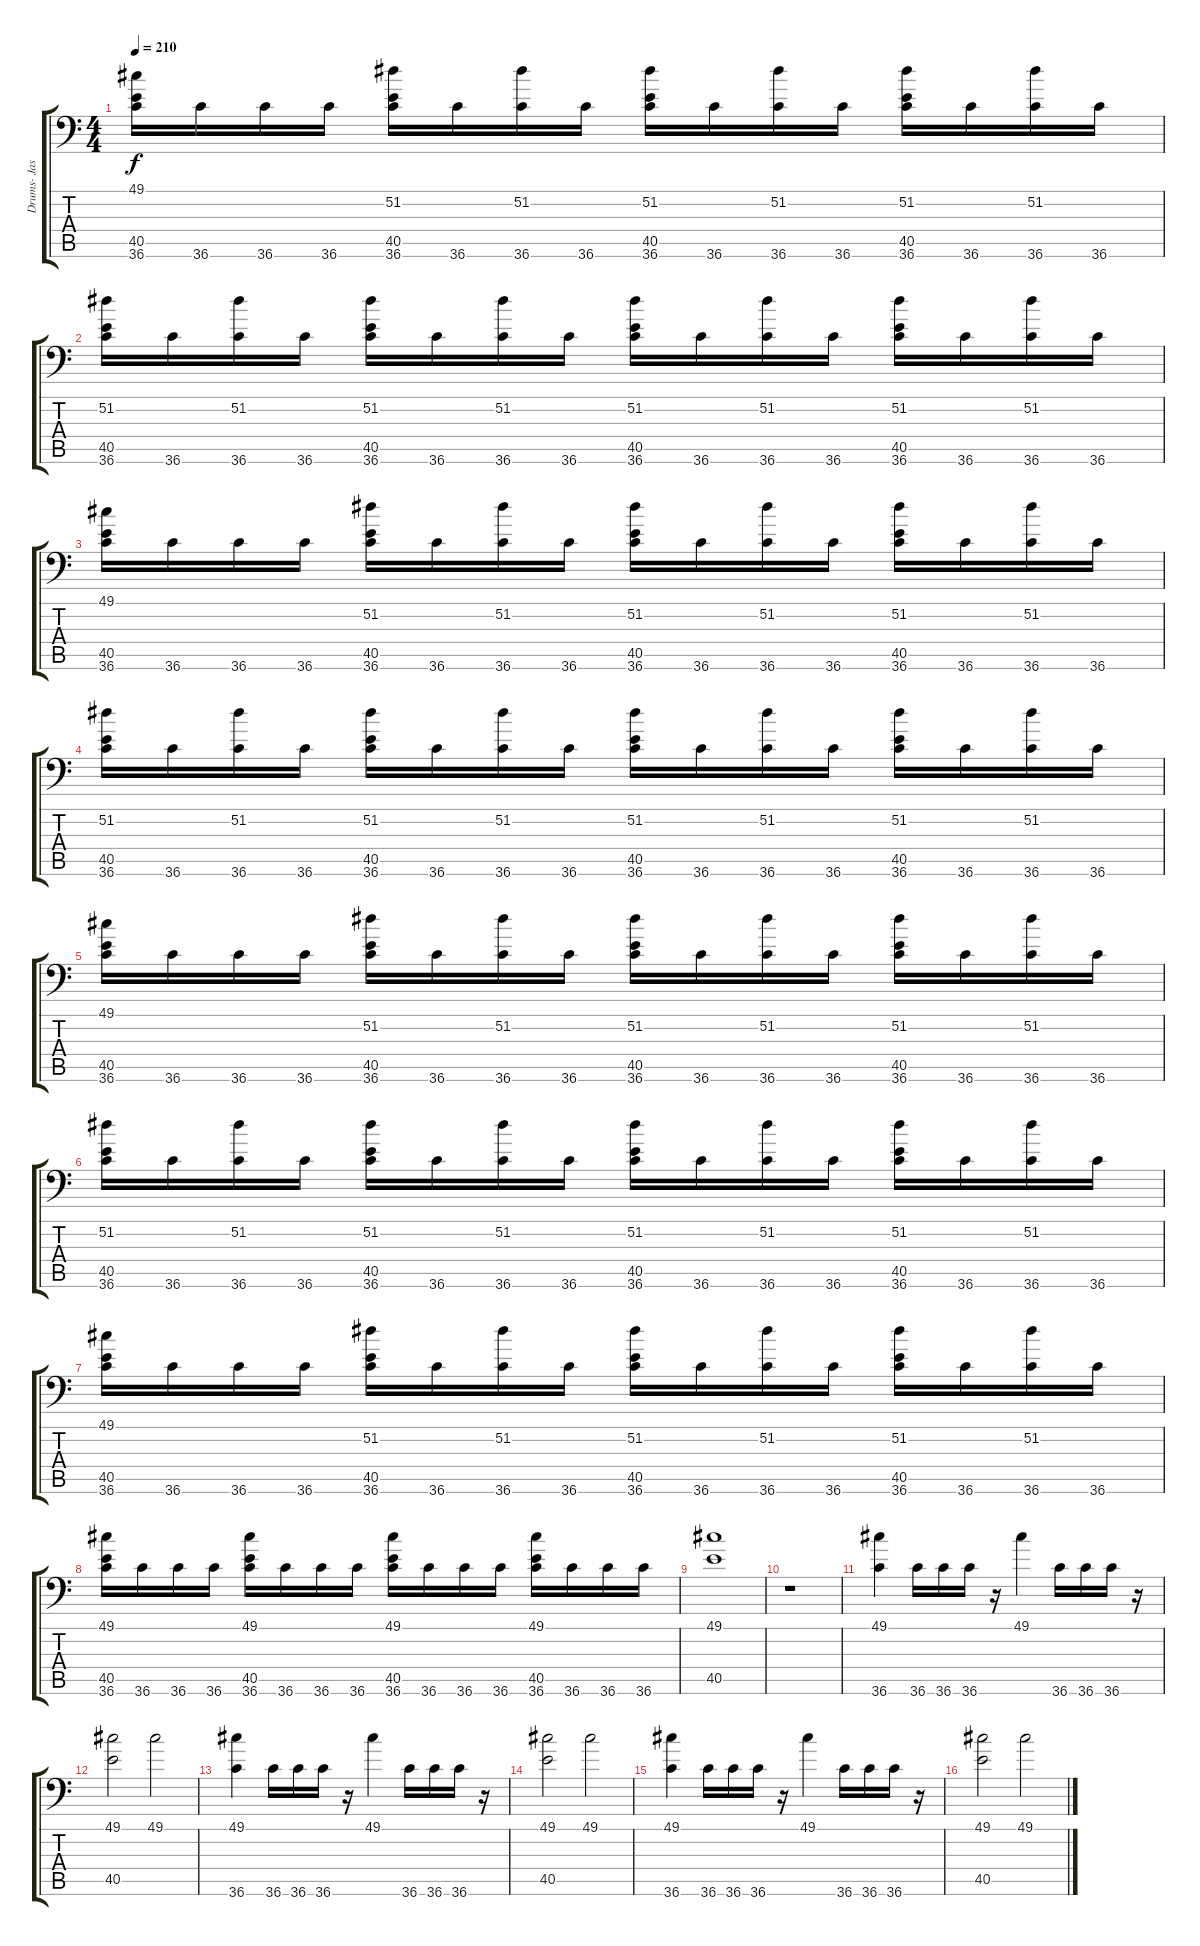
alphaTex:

\track ("Drums- Jason Costa" "Drums- Jas") {instrument acousticgrandpiano}
\staff {score tabs}
\tuning (C-1 C-1 C-1 C-1 C-1 C-1) {hide}
\ts (4 4)
\tempo 210
\clef f4
\ks c
(49.1 40.5 36.6).16{dy f} 36.6.16 36.6.16 36.6.16 (51.2 40.5 36.6).16 36.6.16 (51.2 36.6).16 36.6.16 (51.2 40.5 36.6).16 36.6.16 (51.2 36.6).16 36.6.16 (51.2 40.5 36.6).16 36.6.16 (51.2 36.6).16 36.6.16 |
(51.2 40.5 36.6).16 36.6.16 (51.2 36.6).16 36.6.16 (51.2 40.5 36.6).16 36.6.16 (51.2 36.6).16 36.6.16 (51.2 40.5 36.6).16 36.6.16 (51.2 36.6).16 36.6.16 (51.2 40.5 36.6).16 36.6.16 (51.2 36.6).16 36.6.16 |
(49.1 40.5 36.6).16 36.6.16 36.6.16 36.6.16 (51.2 40.5 36.6).16 36.6.16 (51.2 36.6).16 36.6.16 (51.2 40.5 36.6).16 36.6.16 (51.2 36.6).16 36.6.16 (51.2 40.5 36.6).16 36.6.16 (51.2 36.6).16 36.6.16 |
(51.2 40.5 36.6).16 36.6.16 (51.2 36.6).16 36.6.16 (51.2 40.5 36.6).16 36.6.16 (51.2 36.6).16 36.6.16 (51.2 40.5 36.6).16 36.6.16 (51.2 36.6).16 36.6.16 (51.2 40.5 36.6).16 36.6.16 (51.2 36.6).16 36.6.16 |
(49.1 40.5 36.6).16 36.6.16 36.6.16 36.6.16 (51.2 40.5 36.6).16 36.6.16 (51.2 36.6).16 36.6.16 (51.2 40.5 36.6).16 36.6.16 (51.2 36.6).16 36.6.16 (51.2 40.5 36.6).16 36.6.16 (51.2 36.6).16 36.6.16 |
(51.2 40.5 36.6).16 36.6.16 (51.2 36.6).16 36.6.16 (51.2 40.5 36.6).16 36.6.16 (51.2 36.6).16 36.6.16 (51.2 40.5 36.6).16 36.6.16 (51.2 36.6).16 36.6.16 (51.2 40.5 36.6).16 36.6.16 (51.2 36.6).16 36.6.16 |
(49.1 40.5 36.6).16 36.6.16 36.6.16 36.6.16 (51.2 40.5 36.6).16 36.6.16 (51.2 36.6).16 36.6.16 (51.2 40.5 36.6).16 36.6.16 (51.2 36.6).16 36.6.16 (51.2 40.5 36.6).16 36.6.16 (51.2 36.6).16 36.6.16 |
(49.1 40.5 36.6).16 36.6.16 36.6.16 36.6.16 (49.1 40.5 36.6).16 36.6.16 36.6.16 36.6.16 (49.1 40.5 36.6).16 36.6.16 36.6.16 36.6.16 (49.1 40.5 36.6).16 36.6.16 36.6.16 36.6.16 |
(49.1 40.5).1 |
r.1 |
(49.1 36.6).4 36.6.16 36.6.16 36.6.16 r.16 49.1.4 36.6.16 36.6.16 36.6.16 r.16 |
(49.1 40.5).2 49.1.2 |
(49.1 36.6).4 36.6.16 36.6.16 36.6.16 r.16 49.1.4 36.6.16 36.6.16 36.6.16 r.16 |
(49.1 40.5).2 49.1.2 |
(49.1 36.6).4 36.6.16 36.6.16 36.6.16 r.16 49.1.4 36.6.16 36.6.16 36.6.16 r.16 |
(49.1 40.5).2 49.1.2
